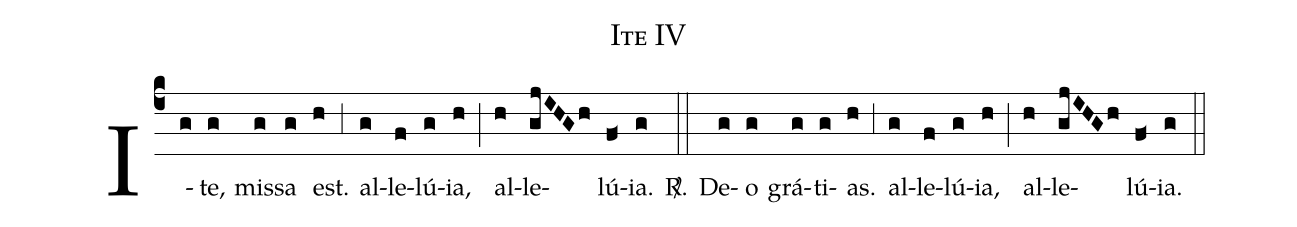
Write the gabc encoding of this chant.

name:Ite IV;
office-part:Kyriale;
%%
(c4) I(g)te,(g) mis(g)sa(g) est.(h) (,3) al(g)le(f)lú(g)ia,(h) (;) al(h)le(gjIHGh)lú(f<)ia.(g) <sp>R/</sp>.(::) De(g)o(g) grá(g)ti(g)as.(h) (,3) al(g)le(f)lú(g)ia,(h) (;) al(h)le(gjIHGh)lú(f<)ia.(g) (::)
